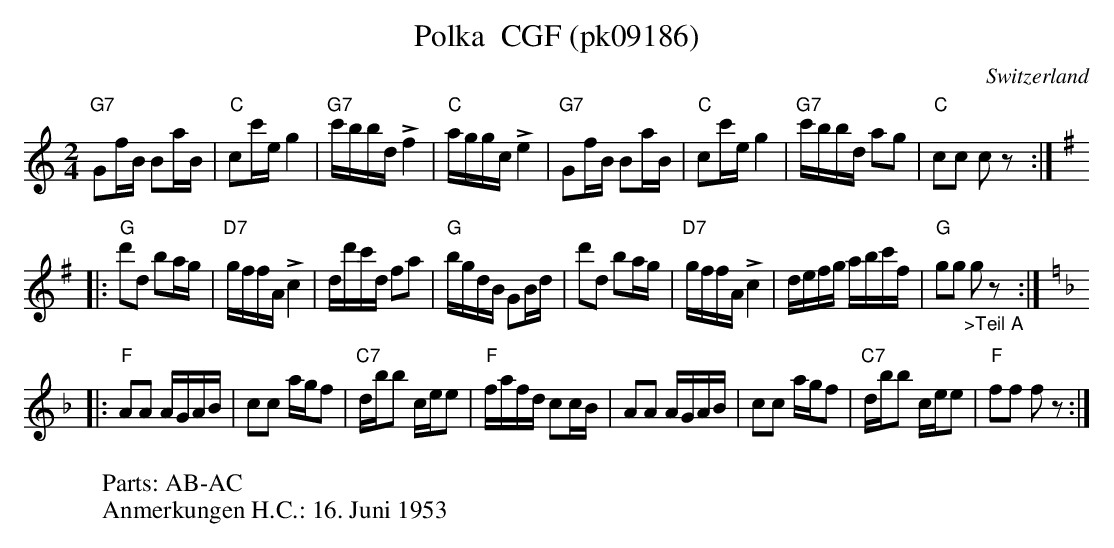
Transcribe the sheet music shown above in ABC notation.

X:1
T: Polka  CGF (pk09186)
M:2/4
L:1/16
K:C %%MIDI gchordon
"G7"G2fB B2aB | "C"c2c'eg4 | "G7"c'bbd !>!f4 | "C"aggc !>!e4 | "G7"G2fB B2aB | "C"c2c'eg4 | "G7"c'bbd a2g2 | "C"c2c2 c2z2:: [K:G]
"G"d'2d2 b2ag | "D7"gffA !>!c4 | dd'c'd f2a2 | "G"bgdB G2Bd | d'2d2 b2ag | "D7"gffA !>!c4 | defg abc'f | "G"g2g2 "_>Teil A"g2z2 :: [K:F]
"F"A2A2 AGAB | c2c2 agf2 | "C7"dbb2 cee2 | "F"fafd c2cB | A2A2 AGAB | c2c2 agf2 | "C7"dbb2 cee2 | "F"f2f2 f2z2 :|
W:Parts: AB-AC
W:Anmerkungen H.C.: 16. Juni 1953
